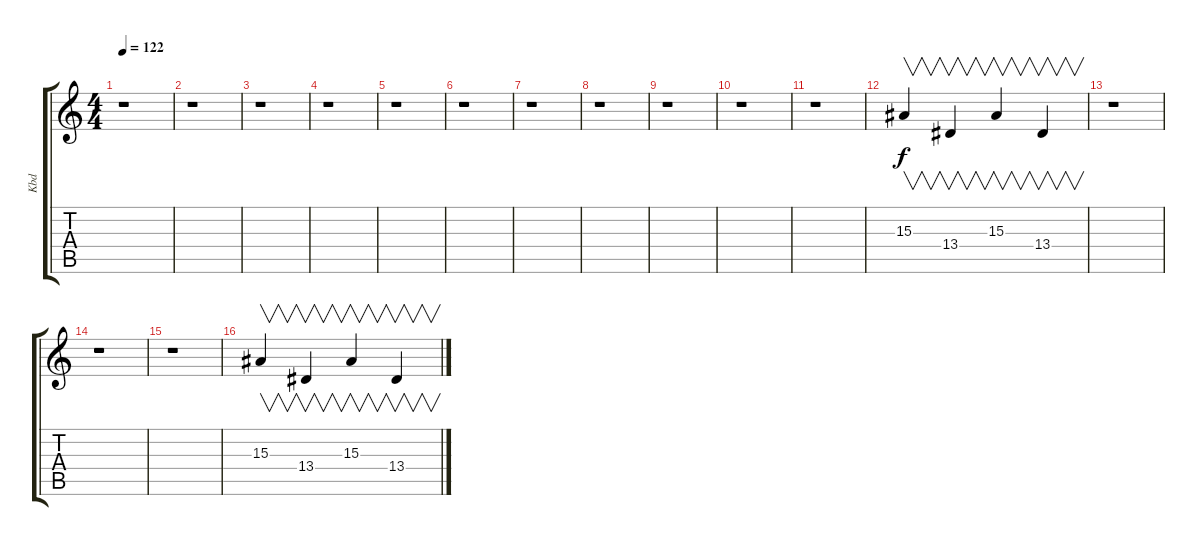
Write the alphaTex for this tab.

\track ("Kbd" "Kbd") {instrument drawbarorgan}
\staff {score tabs}
\tuning (E4 B3 G3 D3 A2 E2) {hide}
\ts (4 4)
\tempo 122
\clef g2
\ks c
r.1{dy f instrument drawbarorgan} |
r.1 |
r.1 |
r.1 |
r.1 |
r.1 |
r.1 |
r.1 |
r.1 |
r.1 |
r.1 |
15.3.4{v} 13.4.4{v} 15.3.4{v} 13.4.4{v} |
r.1 |
r.1 |
r.1 |
15.3.4{v} 13.4.4{v} 15.3.4{v} 13.4.4{v}
